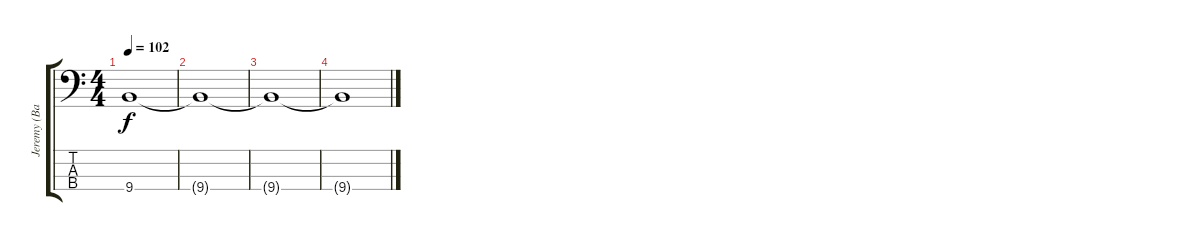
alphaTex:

\track ("Jeremy (Bass)" "Jeremy (Ba") {instrument electricbasspick}
\staff {score tabs}
\tuning (G2 D2 A1 D1) {hide}
\ts (4 4)
\tempo 102
\clef f4
\ks c
9.4.1{dy f volume 8} |
9.4{t}.1 |
9.4{t}.1 |
9.4{t}.1
